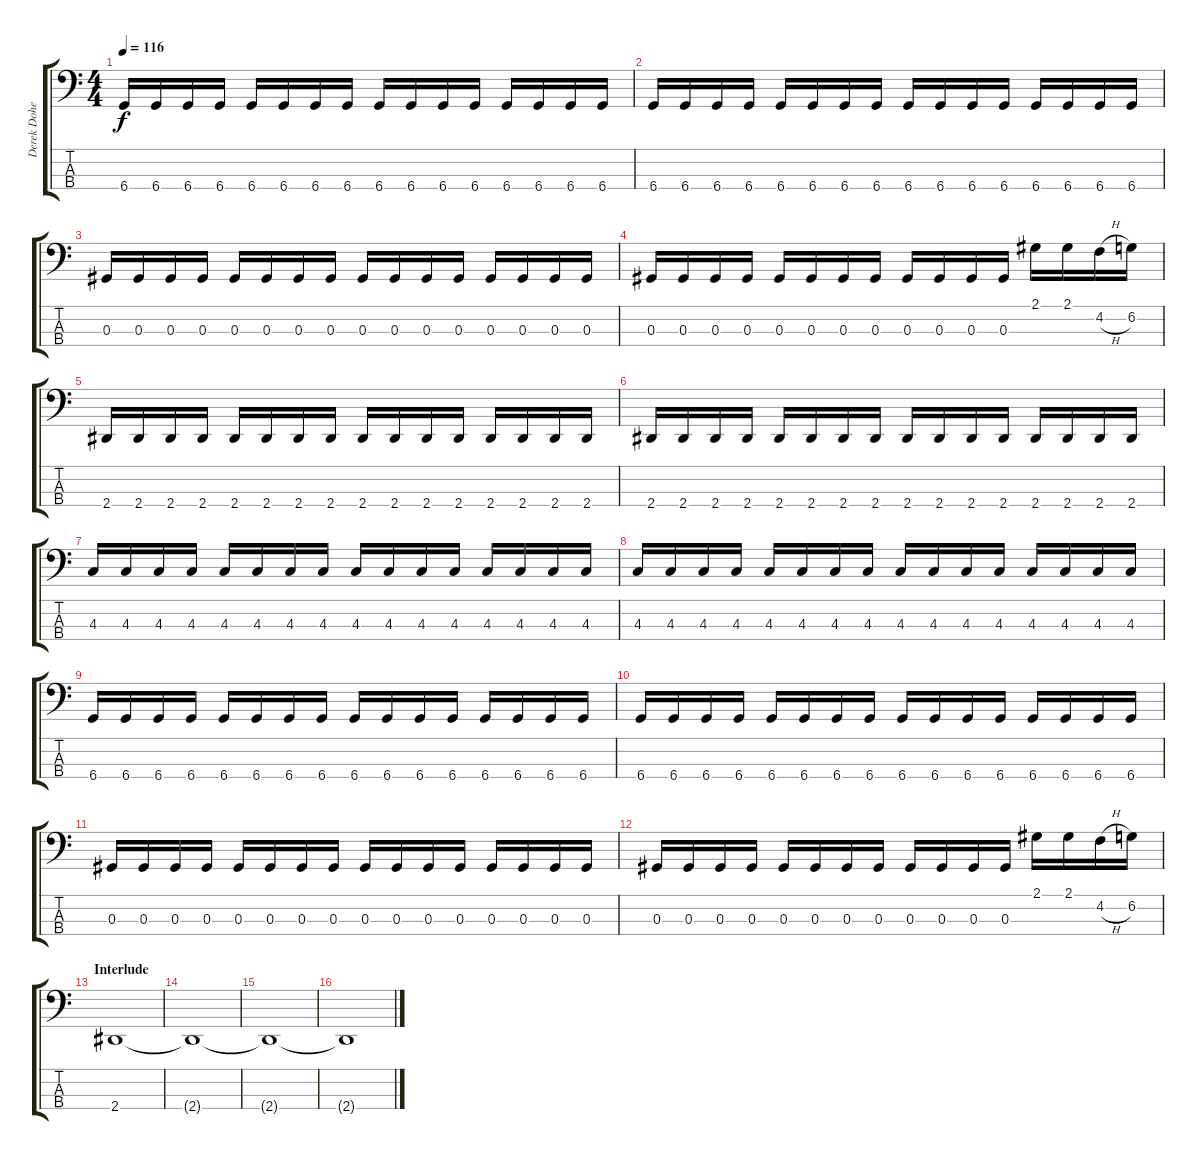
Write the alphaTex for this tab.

\track ("Derek Doherty" "Derek Dohe") {instrument electricbasspick}
\staff {score tabs}
\tuning (Gb2 Db2 Ab1 Db1) {hide}
\ts (4 4)
\tempo 116
\clef f4
\ks c
6.4.16{dy f} 6.4.16 6.4.16 6.4.16 6.4.16 6.4.16 6.4.16 6.4.16 6.4.16 6.4.16 6.4.16 6.4.16 6.4.16 6.4.16 6.4.16 6.4.16 |
6.4.16 6.4.16 6.4.16 6.4.16 6.4.16 6.4.16 6.4.16 6.4.16 6.4.16 6.4.16 6.4.16 6.4.16 6.4.16 6.4.16 6.4.16 6.4.16 |
0.3.16 0.3.16 0.3.16 0.3.16 0.3.16 0.3.16 0.3.16 0.3.16 0.3.16 0.3.16 0.3.16 0.3.16 0.3.16 0.3.16 0.3.16 0.3.16 |
0.3.16 0.3.16 0.3.16 0.3.16 0.3.16 0.3.16 0.3.16 0.3.16 0.3.16 0.3.16 0.3.16 0.3.16 2.1.16 2.1.16 4.2{h}.16 6.2.16 |
2.4.16 2.4.16 2.4.16 2.4.16 2.4.16 2.4.16 2.4.16 2.4.16 2.4.16 2.4.16 2.4.16 2.4.16 2.4.16 2.4.16 2.4.16 2.4.16 |
2.4.16 2.4.16 2.4.16 2.4.16 2.4.16 2.4.16 2.4.16 2.4.16 2.4.16 2.4.16 2.4.16 2.4.16 2.4.16 2.4.16 2.4.16 2.4.16 |
4.3.16 4.3.16 4.3.16 4.3.16 4.3.16 4.3.16 4.3.16 4.3.16 4.3.16 4.3.16 4.3.16 4.3.16 4.3.16 4.3.16 4.3.16 4.3.16 |
4.3.16 4.3.16 4.3.16 4.3.16 4.3.16 4.3.16 4.3.16 4.3.16 4.3.16 4.3.16 4.3.16 4.3.16 4.3.16 4.3.16 4.3.16 4.3.16 |
6.4.16 6.4.16 6.4.16 6.4.16 6.4.16 6.4.16 6.4.16 6.4.16 6.4.16 6.4.16 6.4.16 6.4.16 6.4.16 6.4.16 6.4.16 6.4.16 |
6.4.16 6.4.16 6.4.16 6.4.16 6.4.16 6.4.16 6.4.16 6.4.16 6.4.16 6.4.16 6.4.16 6.4.16 6.4.16 6.4.16 6.4.16 6.4.16 |
0.3.16 0.3.16 0.3.16 0.3.16 0.3.16 0.3.16 0.3.16 0.3.16 0.3.16 0.3.16 0.3.16 0.3.16 0.3.16 0.3.16 0.3.16 0.3.16 |
0.3.16 0.3.16 0.3.16 0.3.16 0.3.16 0.3.16 0.3.16 0.3.16 0.3.16 0.3.16 0.3.16 0.3.16 2.1.16 2.1.16 4.2{h}.16 6.2.16 |
\section ("" "Interlude")
2.4.1 |
2.4{t}.1 |
2.4{t}.1{volume 7} |
2.4{t}.1
